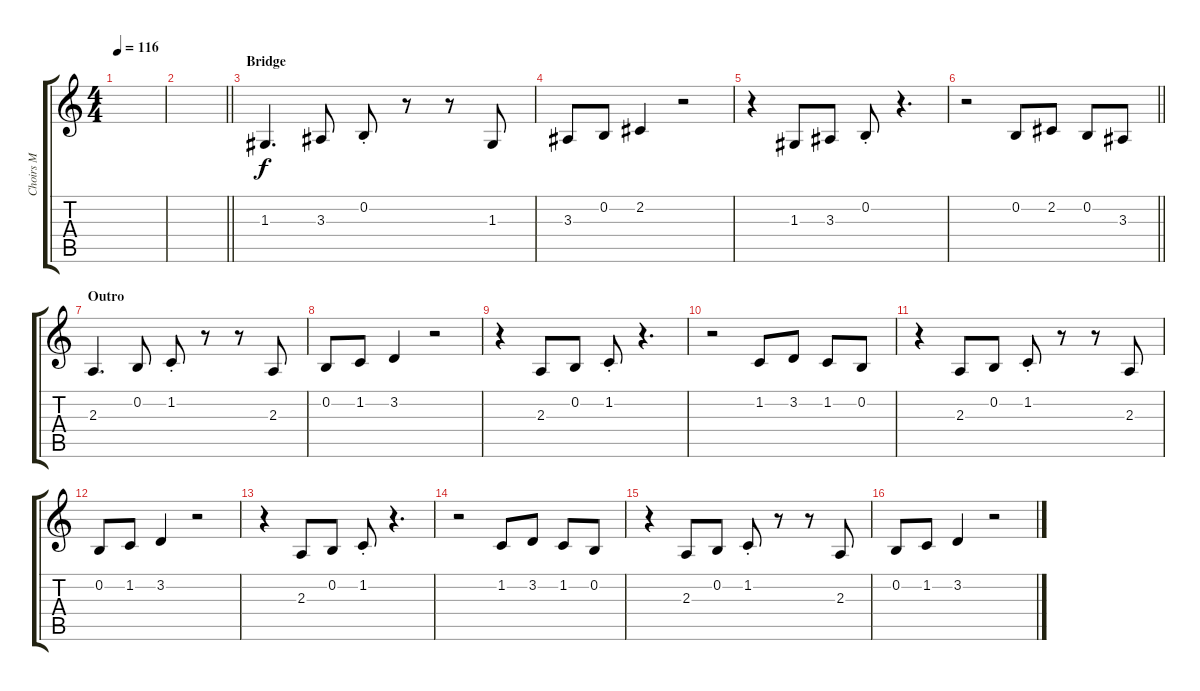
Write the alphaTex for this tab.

\track ("Choirs M" "Choirs M") {instrument lead4chiff}
\staff {score tabs}
\tuning (E4 B3 G3 D3 A2 E2) {hide}
\ts (4 4)
\tempo 116
\clef g2
\ks c
|
\barLineRight lightlight
|
\section ("" "Bridge")
1.3.4{d} 3.3.8 0.2{st}.8 r.8 r.8 1.3.8 |
3.3.8 0.2.8 2.2.4 r.2 |
r.4 1.3.8 3.3.8 0.2{st}.8 r.4{d} |
\barLineRight lightlight
r.2 0.2.8 2.2.8 0.2.8 3.3.8 |
\section ("" "Outro")
2.3.4{d} 0.2.8 1.2{st}.8 r.8 r.8 2.3.8 |
0.2.8 1.2.8 3.2.4 r.2 |
r.4 2.3.8 0.2.8 1.2{st}.8 r.4{d} |
r.2 1.2.8 3.2.8 1.2.8 0.2.8 |
r.4 2.3.8 0.2.8 1.2{st}.8 r.8 r.8 2.3.8 |
0.2.8 1.2.8 3.2.4 r.2 |
r.4 2.3.8 0.2.8 1.2{st}.8 r.4{d} |
r.2 1.2.8 3.2.8 1.2.8 0.2.8 |
r.4 2.3.8 0.2.8 1.2{st}.8 r.8 r.8 2.3.8 |
0.2.8 1.2.8 3.2.4 r.2
